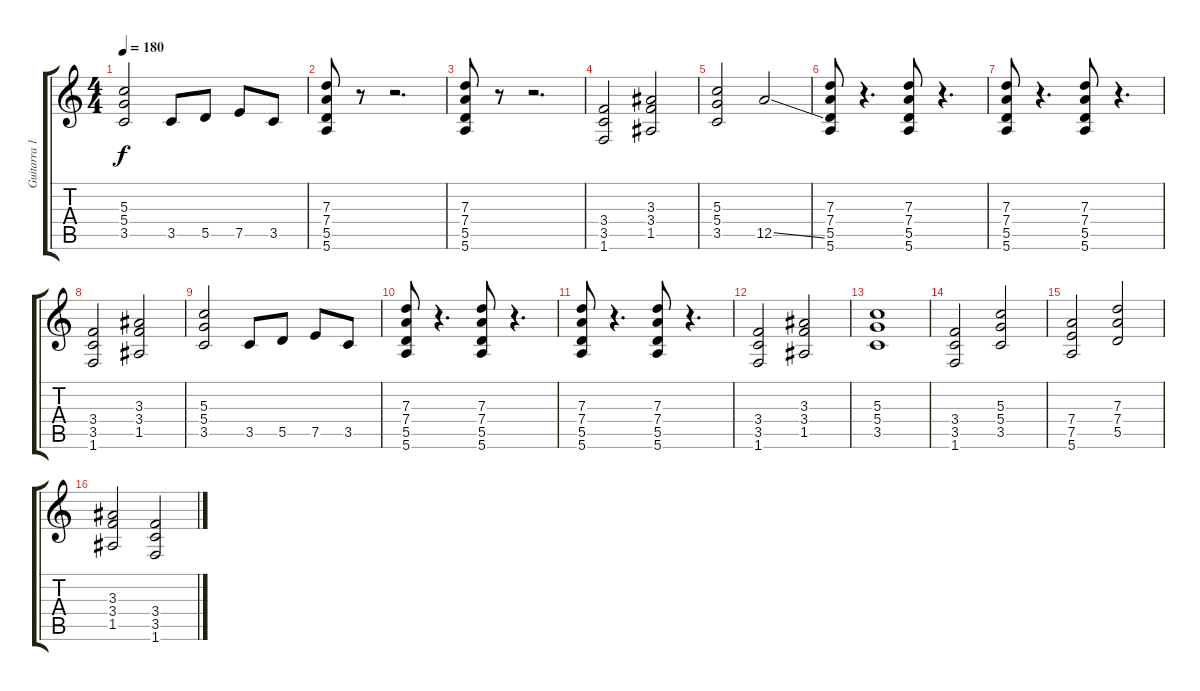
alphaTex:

\track ("Guitarra 1" "Guitarra 1") {instrument distortionguitar}
\staff {score tabs}
\tuning (E4 B3 G3 D3 A2 E2) {hide}
\ts (4 4)
\tempo 180
\clef g2
\ks c
(5.3 5.4 3.5).2{dy f} 3.5.8 5.5.8 7.5.8 3.5.8 |
(7.3 7.4 5.5 5.6).8 r.8 r.2{d} |
(7.3 7.4 5.5 5.6).8 r.8 r.2{d} |
(3.4 3.5 1.6).2 (3.3 3.4 1.5).2 |
(5.3 5.4 3.5).2 12.5{ss}.2 |
(7.3 7.4 5.5 5.6).8 r.4{d} (7.3 7.4 5.5 5.6).8 r.4{d} |
(7.3 7.4 5.5 5.6).8 r.4{d} (7.3 7.4 5.5 5.6).8 r.4{d} |
(3.4 3.5 1.6).2 (3.3 3.4 1.5).2 |
(5.3 5.4 3.5).2 3.5.8 5.5.8 7.5.8 3.5.8 |
(7.3 7.4 5.5 5.6).8 r.4{d} (7.3 7.4 5.5 5.6).8 r.4{d} |
(7.3 7.4 5.5 5.6).8 r.4{d} (7.3 7.4 5.5 5.6).8 r.4{d} |
(3.4 3.5 1.6).2 (3.3 3.4 1.5).2 |
(5.3 5.4 3.5).1 |
(3.4 3.5 1.6).2 (5.3 5.4 3.5).2 |
(7.4 7.5 5.6).2 (7.3 7.4 5.5).2 |
(3.3 3.4 1.5).2 (3.4 3.5 1.6).2
